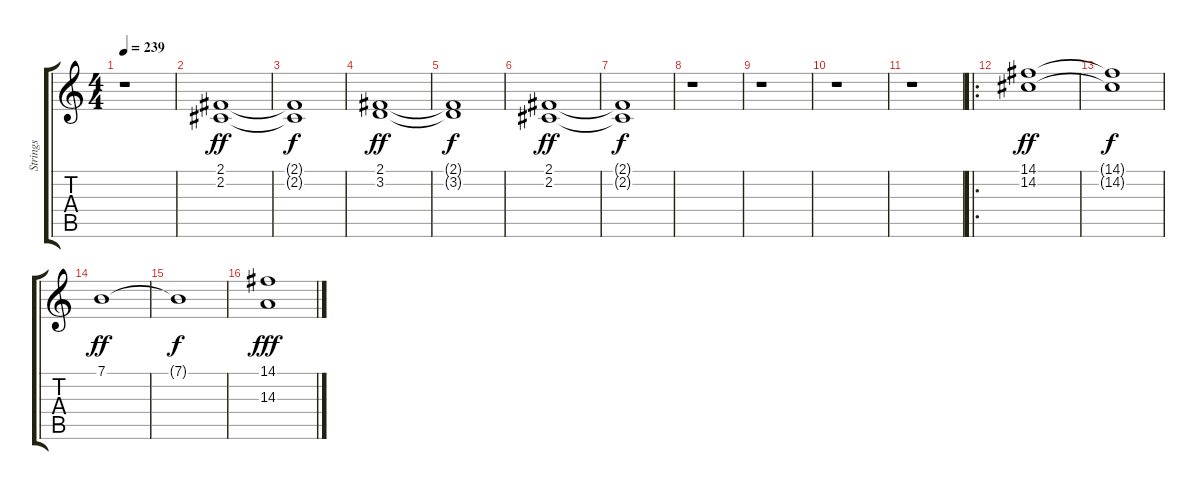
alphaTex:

\track ("Strings" "Strings") {instrument synthstrings2}
\staff {score tabs}
\tuning (E4 B3 G3 D3 A2 E2) {hide}
\ts (4 4)
\tempo 239
\clef g2
\ks c
r.1{dy f} |
(2.1 2.2).1{dy ff} |
(2.1{t} 2.2{t}).1{dy f} |
(2.1 3.2).1{dy ff} |
(2.1{t} 3.2{t}).1{dy f} |
(2.1 2.2).1{dy ff} |
(2.1{t} 2.2{t}).1{dy f} |
r.1 |
r.1 |
r.1 |
r.1 |
\ro
(14.1 14.2).1{dy ff} |
(14.1{t} 14.2{t}).1{dy f} |
7.1.1{dy ff} |
7.1{t}.1{dy f} |
(14.1 14.3).1{dy fff}
